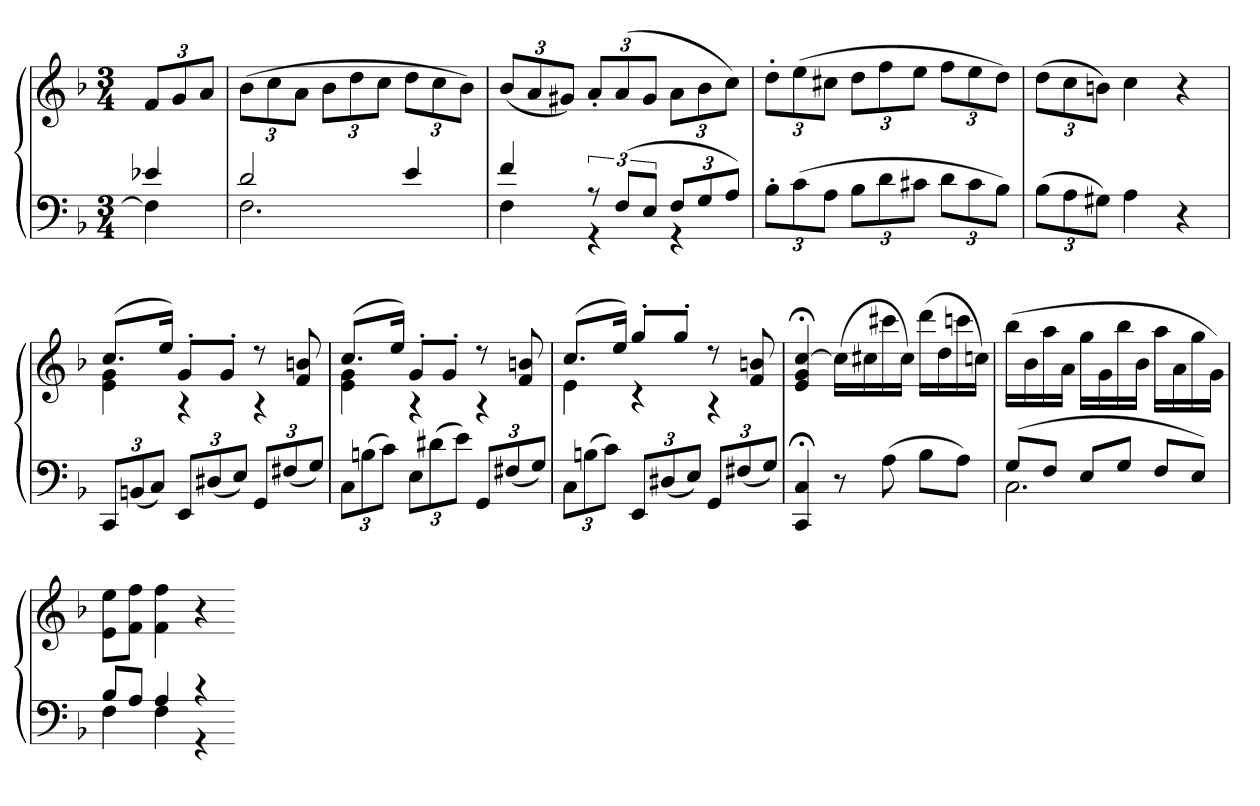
**kern	**kern
*part1	*part1
*staff2	*staff1
*clefF4	*clefG2
*k[b-]	*k[b-]
*M3/4	*M3/4
=	=
*^	*
4e-X	4F]	12fL
.	.	12g
.	.	12aJ
=	=	=
2d	2.F	(12b-L
.	.	12cc
.	.	12aJ
.	.	12b-L
.	.	12dd
.	.	12ccJ
4e	.	12ddL
.	.	12cc
.	.	12b-J)
=	=	=
4f	4F	(12b-L
.	.	12a
.	.	12g#XJ)
12r	4r	12a'L
(12FL	.	(12a
12EJ	.	12g#J
12FL	4r	12aL
12G	.	12b-
12AJ)	.	12ccJ)
*v	*v	*
=	=
12B-'L	12dd'L
(12c	(12ee
12AJ	12cc#XJ
12B-L	12ddL
12d	12ff
12c#XJ	12eeJ
12dL	12ffL
12c#	12ee
12B-J)	12ddJ)
=	=
(12B-L	(12ddL
12A	12cc
12G#XJ)	12bnJ)
4A	4cc
4r	4r
=	=
*	*^
12CCL	(8.ccL	4e 4g
(12BBn	.	.
12CJ)	.	.
.	16eeJk)	.
12EEL	8g'L	4r
(12D#X	.	.
.	8g'J	.
12EJ)	.	.
12GGL	8r	4r
(12F#X	.	.
.	8f 8bn	.
12GJ)	.	.
=	=	=
12CL	(8.ccL	4e 4g
(12Bn	.	.
12cJ)	.	.
.	16eeJk)	.
12EL	8g'L	4r
(12d#X	.	.
.	8g'J	.
12eJ)	.	.
12GGL	8r	4r
(12F#X	.	.
.	8f 8bn	.
12GJ)	.	.
=	=	=
12CL	(8.ccL	4e
(12Bn	.	.
12cJ)	.	.
.	16eeJk)	.
12EEL	8gg'L	4r
(12D#X	.	.
.	8gg'J	.
12EJ)	.	.
12GGL	8r	4r
(12F#X	.	.
.	8f 8bn	.
12GJ)	.	.
*	*v	*v
=	=
4CC;< 4C;<	4e;< 4g;< [4cc;<
8r	(16ccLL]
.	16cc#X
(8A	16ccc#X
.	16cc#JJ)
8B-L	(16dddLL
.	16dd
8AJ)	16cccn
.	16ccnJJ)
=	=
*^	*
(8GL	2.C	(16bb-LL
.	.	16b-
8FJ	.	16aa
.	.	16aJJ
8EL	.	16ggLL
.	.	16g
8GJ	.	16bb-
.	.	16b-JJ
8FL	.	16aaLL
.	.	16a
8EJ)	.	16gg
.	.	16gJJ)
=	=	=
8B-L	4F	8e 8eeL
8AJ	.	8f 8ffJ
4A	4F	4f 4ff
4r	4r	4r
*v	*v	*
=-	=-
*-	*-
